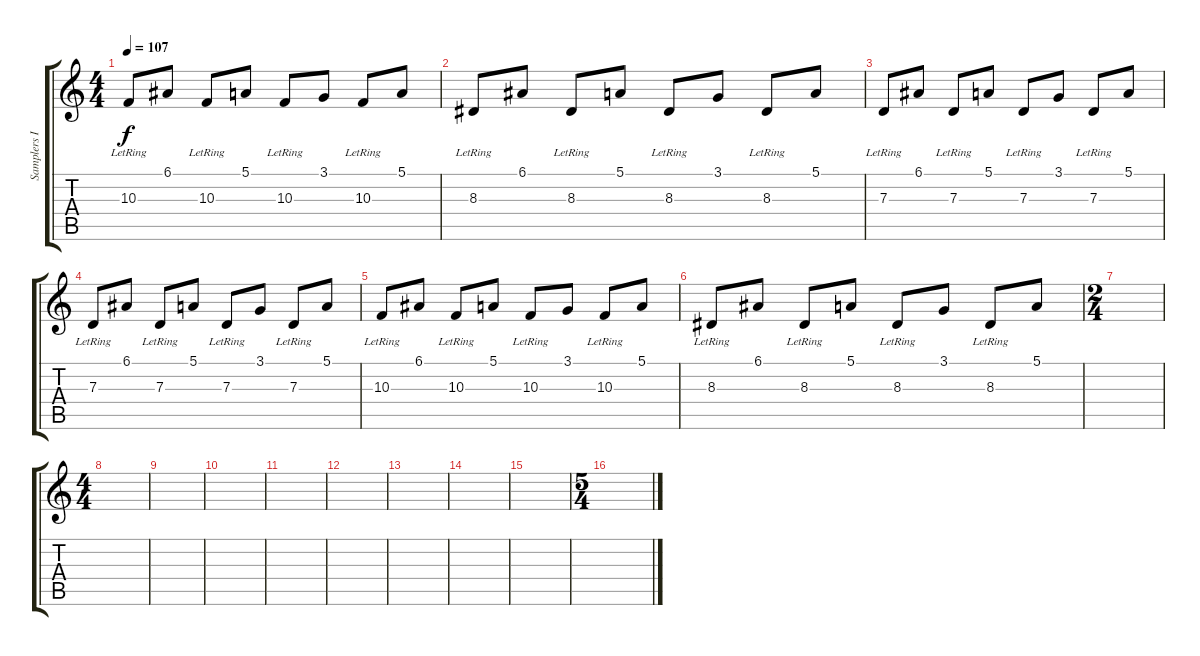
\track ("Samplers I" "Samplers I") {instrument pad4choir}
\staff {score tabs}
\tuning (E4 B3 G3 D3 A2 E2) {hide}
\ts (4 4)
\tempo 107
\clef g2
\ks c
10.3{lr}.8{dy f} 6.1.8 10.3{lr}.8 5.1.8 10.3{lr}.8 3.1.8 10.3{lr}.8 5.1.8 |
8.3{lr}.8 6.1.8 8.3{lr}.8 5.1.8 8.3{lr}.8 3.1.8 8.3{lr}.8 5.1.8 |
7.3{lr}.8 6.1.8 7.3{lr}.8 5.1.8 7.3{lr}.8 3.1.8 7.3{lr}.8 5.1.8 |
7.3{lr}.8 6.1.8 7.3{lr}.8 5.1.8 7.3{lr}.8 3.1.8 7.3{lr}.8 5.1.8 |
10.3{lr}.8 6.1.8 10.3{lr}.8 5.1.8 10.3{lr}.8 3.1.8 10.3{lr}.8 5.1.8 |
8.3{lr}.8 6.1.8 8.3{lr}.8 5.1.8 8.3{lr}.8 3.1.8 8.3{lr}.8 5.1.8 |
\ts (2 4)
|
\ts (4 4)
|
|
|
|
|
|
|
|
\ts (5 4)
